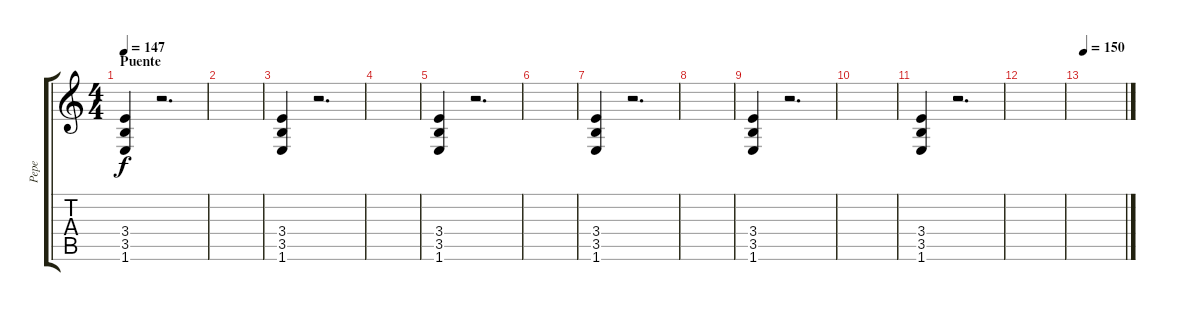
\track ("Pepe" "Pepe") {solo instrument distortionguitar}
\staff {score tabs}
\tuning (Eb4 Bb3 Gb3 Db3 Ab2 Eb2) {hide}
\ts (4 4)
\section ("" "Puente")
\tempo 147
\clef g2
\ks c
(3.4 3.5 1.6).4{dy f volume 9 balance 12 instrument distortionguitar} r.2{d} |
|
(3.4 3.5 1.6).4 r.2{d} |
|
(3.4 3.5 1.6).4 r.2{d} |
|
(3.4 3.5 1.6).4 r.2{d} |
|
(3.4 3.5 1.6).4 r.2{d} |
|
(3.4 3.5 1.6).4 r.2{d} |
|
\tempo 150
